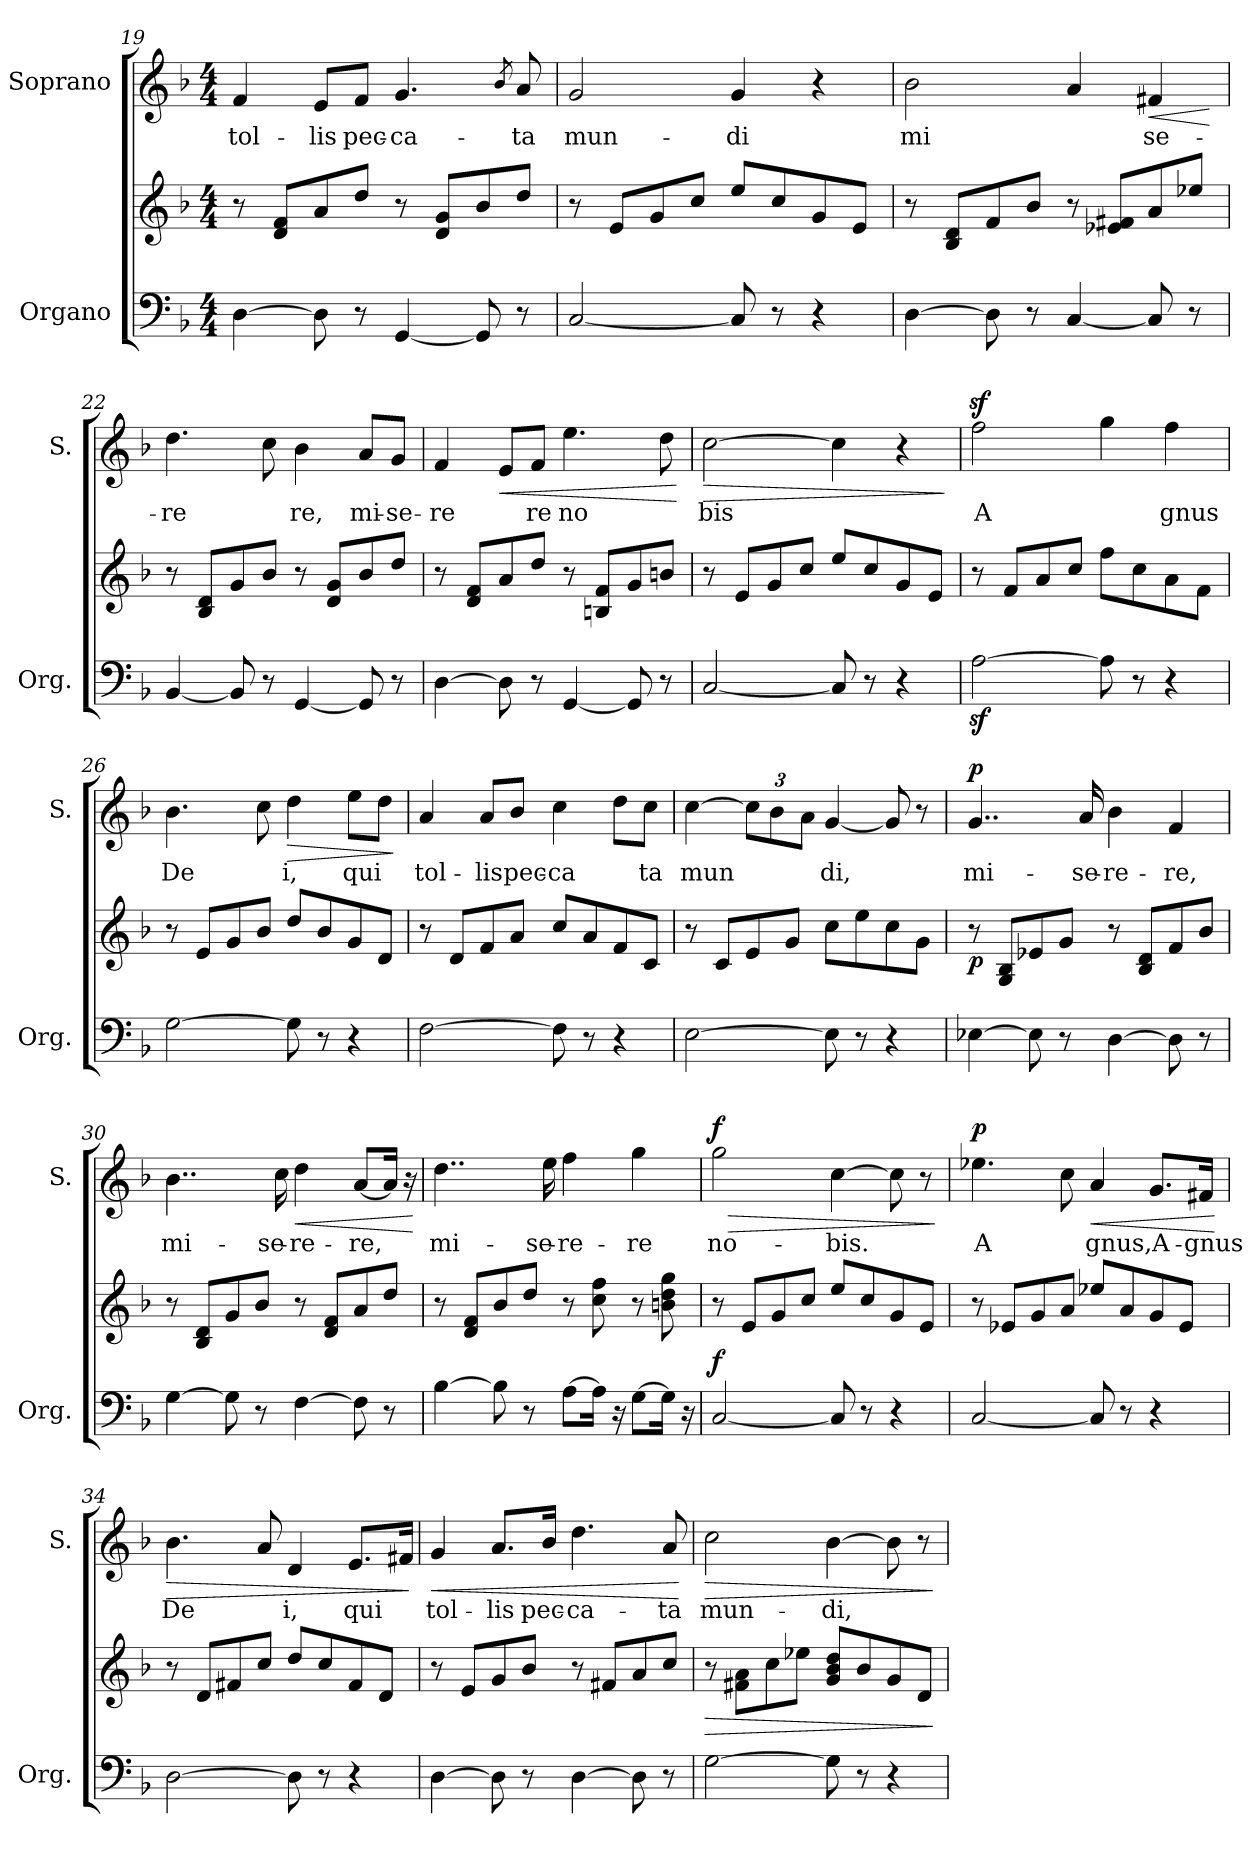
**kern	**kern	**dynam	**kern	**text	**dynam
*part2	*part2	*part2	*part1	*part1	*part1
*staff3	*staff2	*staff2/3	*staff1	*staff1	*staff1
*I"Organo	*	*	*I"Soprano	*	*
*I'Org.	*	*	*I'S.	*	*
*clefF4	*clefG2	*	*clefG2	*	*
*k[b-]	*k[b-]	*	*k[b-]	*	*
*M4/4	*M4/4	*	*M4/4	*	*
=19	=19	=19	=19	=19	=19
!	!	!	!	!LO:LY:b	!
[4D\	8r	.	4f/	tol-	.
.	8d/ 8f/L	.	.	.	.
!	!	!	!	!LO:LY:b	!
8D\]	8a/	.	8e/L	-lis	.
!	!	!	!	!LO:LY:b	!
8r	8dd/J	.	8f/J	pec-	.
!	!	!	!	!LO:LY:b	!
[4GG/	8r	.	4.g/	-ca-	.
.	8d/ 8g/L	.	.	.	.
8GG/]	8b-/	.	.	.	.
.	.	.	8qb-/	.	.
!	!	!	!	!LO:LY:b	!
8r	8dd/J	.	8a/	-ta	.
=20	=20	=20	=20	=20	=20
!	!	!	!	!LO:LY:b	!
[2C/	8r	.	2g/	mun-	.
.	8e/L	.	.	.	.
.	8g/	.	.	.	.
.	8cc/J	.	.	.	.
!	!	!	!	!LO:LY:b	!
8C/]	8ee/L	.	4g/	-di	.
8r	8cc/	.	.	.	.
4r	8g/	.	4r	.	.
.	8e/J	.	.	.	.
=21	=21	=21	=21	=21	=21
!	!	!	!	!LO:LY:b	!
[4D\	8r	.	2b-\	mi	.
.	8B-/ 8d/L	.	.	.	.
8D\]	8f/	.	.	.	.
8r	8b-/J	.	.	.	.
!	!	!	!	!LO:LY:b	!
[4C/	8r	.	4a/	-	.
.	8e-X/ 8f#X/L	.	.	.	.
!	!	!	!	!LO:LY:b	!LO:HP:b
8C/]	8a/	.	4f#X/	se-	<
8r	8ee-X/J	.	.	.	.
.	.	.	.	.	[
!!LO:LB:g=z
=22	=22	=22	=22	=22	=22
!	!	!	!	!LO:LY:b	!
[4BB-/	8r	.	4.dd\	-re	.
.	8B-/ 8d/L	.	.	.	.
8BB-/]	8g/	.	.	.	.
!	!	!	!	!LO:LY:b	!
8r	8b-/J	.	8cc\	-	.
!	!	!	!	!LO:LY:b	!
[4GG/	8r	.	4b-\	re,	.
.	8d/ 8g/L	.	.	.	.
!	!	!	!	!LO:LY:b	!
8GG/]	8b-/	.	8a/L	mi-	.
!	!	!	!	!LO:LY:b	!
8r	8dd/J	.	8g/J	-se-	.
=23	=23	=23	=23	=23	=23
!	!	!	!	!LO:LY:b	!
[4D\	8r	.	4f/	-re	.
.	8d/ 8f/L	.	.	.	.
!	!	!	!	!LO:LY:b	!LO:HP:b
8D\]	8a/	.	8e/L	-	<
!	!	!	!	!LO:LY:b	!
8r	8dd/J	.	8f/J	re	.
!	!	!	!	!LO:LY:b	!
[4GG/	8r	.	4.ee\	no	.
.	8Bn/ 8f/L	.	.	.	.
8GG/]	8g/	.	.	.	.
!	!	!	!	!LO:LY:b	!
8r	8bn/J	.	8dd\	-	.
.	.	.	.	.	[
=24	=24	=24	=24	=24	=24
!	!	!	!	!LO:LY:b	!LO:HP:b
[2C/	8r	.	[2cc\	bis	>
.	8e/L	.	.	.	.
.	8g/	.	.	.	.
.	8cc/J	.	.	.	.
8C/]	8ee/L	.	4cc\]	.	.
8r	8cc/	.	.	.	.
4r	8g/	.	4r	.	.
.	8e/J	.	.	.	.
.	.	.	.	.	]
=25	=25	=25	=25	=25	=25
!	!	!	!	!LO:LY:b	!
[2Az>\	8r	.	2ffz>\	A	.
.	8f/L	.	.	.	.
.	8a/	.	.	.	.
.	8cc/J	.	.	.	.
!	!	!	!	!LO:LY:b	!
8A\]	8ff\L	.	4gg\	-	.
8r	8cc\	.	.	.	.
!	!	!	!	!LO:LY:b	!
4r	8a\	.	4ff\	gnus	.
.	8f\J	.	.	.	.
!!LO:LB:g=z
=26	=26	=26	=26	=26	=26
!	!	!	!	!LO:LY:b	!
[2G\	8r	.	4.b-\	De	.
.	8e/L	.	.	.	.
.	8g/	.	.	.	.
!	!	!	!	!LO:LY:b	!
.	8b-/J	.	8cc\	-	.
!	!	!	!	!LO:LY:b	!LO:HP:b
8G\]	8dd/L	.	4dd\	i,	>
8r	8b-/	.	.	.	.
!	!	!	!	!LO:LY:b	!
4r	8g/	.	8ee\L	qui	.
!	!	!	!	!LO:LY:b	!
.	8d/J	.	8dd\J	-	.
.	.	.	.	.	]
=27	=27	=27	=27	=27	=27
!	!	!	!	!LO:LY:b	!
[2F\	8r	.	4a/	tol-	.
.	8d/L	.	.	.	.
!	!	!	!	!LO:LY:b	!
.	8f/	.	8a/L	-lis	.
!	!	!	!	!LO:LY:b	!
.	8a/J	.	8b-/J	pec-	.
!	!	!	!	!LO:LY:b	!
8F\]	8cc/L	.	4cc\	-ca	.
8r	8a/	.	.	.	.
!	!	!	!	!LO:LY:b	!
4r	8f/	.	8dd\L	-	.
!	!	!	!	!LO:LY:b	!
.	8c/J	.	8cc\J	ta	.
=28	=28	=28	=28	=28	=28
!	!	!	!	!LO:LY:b	!
[2E\	8r	.	[4cc\	mun	.
.	8c/L	.	.	.	.
*	*	*	*Xbrackettup	*	*
.	8e/	.	12cc\L]	.	.
!	!	!	!	!LO:LY:b	!
.	.	.	12b-\	-	.
.	8g/J	.	.	.	.
!	!	!	!	!LO:LY:b	!
.	.	.	12a\J	-	.
!	!	!	!	!LO:LY:b	!
8E\]	8cc\L	.	[4g/	di,	.
8r	8ee\	.	.	.	.
4r	8cc\	.	8g/]	.	.
.	8g\J	.	8r	.	.
=29	=29	=29	=29	=29	=29
!	!	!LO:DY:b	!	!LO:LY:b	!LO:DY:a
[4E-X\	8r	p	4..g/	mi-	p
.	8G/ 8B-/L	.	.	.	.
8E-\]	8e-X/	.	.	.	.
8r	8g/J	.	.	.	.
!	!	!	!	!LO:LY:b	!
.	.	.	16a/	-se-	.
!	!	!	!	!LO:LY:b	!
[4D\	8r	.	4b-\	-re-	.
.	8B-/ 8d/L	.	.	.	.
!	!	!	!	!LO:LY:b	!
8D\]	8f/	.	4f/	-re,	.
8r	8b-/J	.	.	.	.
!!LO:PB:g=z
=30	=30	=30	=30	=30	=30
!	!	!	!	!LO:LY:b	!
[4G\	8r	.	4..b-\	mi-	.
.	8B-/ 8d/L	.	.	.	.
8G\]	8g/	.	.	.	.
8r	8b-/J	.	.	.	.
!	!	!	!	!LO:LY:b	!
.	.	.	16cc\	-se-	.
!	!	!	!	!LO:LY:b	!LO:HP:b
[4F\	8r	.	4dd\	-re-	<
.	8d/ 8f/L	.	.	.	.
!	!	!	!	!LO:LY:b	!
8F\]	8a/	.	[8a/L	-re,	.
8r	8dd/J	.	16a/Jk]	.	.
.	.	.	16r	.	.
.	.	.	.	.	[
=31	=31	=31	=31	=31	=31
!	!	!	!	!LO:LY:b	!
[4B-\	8r	.	4..dd\	mi-	.
.	8d/ 8f/L	.	.	.	.
8B-\]	8b-/	.	.	.	.
8r	8dd/J	.	.	.	.
!	!	!	!	!LO:LY:b	!
.	.	.	16ee\	-se-	.
!	!	!	!	!LO:LY:b	!
[8A\L	8r	.	4ff\	-re-	.
16A\Jk]	8cc\ 8ff\	.	.	.	.
16r	.	.	.	.	.
!	!	!	!	!LO:LY:b	!
[8G\L	8r	.	4gg\	-re	.
16G\Jk]	8bn\ 8dd\ 8gg\	.	.	.	.
16r	.	.	.	.	.
=32	=32	=32	=32	=32	=32
!	!	!LO:DY:a=2	!	!LO:LY:b	!LO:HP:b
!	!	!	!	!	!LO:DY:n=1:a
[2C/	8r	f	2gg\	no-	> f
.	8e/L	.	.	.	.
.	8g/	.	.	.	.
.	8cc/J	.	.	.	.
!	!	!	!	!LO:LY:b	!
8C/]	8ee/L	.	[4cc\	-bis.	.
8r	8cc/	.	.	.	.
4r	8g/	.	8cc\]	.	.
.	8e/J	.	8r	.	.
.	.	.	.	.	]
=33	=33	=33	=33	=33	=33
!	!	!	!	!LO:LY:b	!LO:DY:a
[2C/	8r	.	4.ee-X\	A	p
.	8e-X/L	.	.	.	.
.	8g/	.	.	.	.
!	!	!	!	!LO:LY:b	!
.	8a/J	.	8cc\	-	.
!	!	!	!	!LO:LY:b	!LO:HP:b
8C/]	8ee-X/L	.	4a/	gnus,	<
8r	8a/	.	.	.	.
!	!	!	!	!LO:LY:b	!
4r	8g/	.	8.g/L	A-	.
.	8e-/J	.	.	.	.
!	!	!	!	!LO:LY:b	!
.	.	.	16f#X/Jk	-gnus	.
.	.	.	.	.	[
!!LO:LB:g=z
=34	=34	=34	=34	=34	=34
!	!	!	!	!LO:LY:b	!LO:HP:b
[2D\	8r	.	4.b-\	De	>
.	8d/L	.	.	.	.
.	8f#X/	.	.	.	.
!	!	!	!	!LO:LY:b	!
.	8cc/J	.	8a/	-	.
!	!	!	!	!LO:LY:b	!
8D\]	8dd/L	.	4d/	i,	.
8r	8cc/	.	.	.	.
!	!	!	!	!LO:LY:b	!
4r	8f#/	.	8.e/L	qui	.
.	8d/J	.	.	.	.
!	!	!	!	!LO:LY:b	!
.	.	.	16f#X/Jk	-	.
.	.	.	.	.	]
=35	=35	=35	=35	=35	=35
!	!	!	!	!LO:LY:b	!LO:HP:b
[4D\	8r	.	4g/	tol-	<
.	8e/L	.	.	.	.
!	!	!	!	!LO:LY:b	!
8D\]	8g/	.	8.a/L	-lis	.
8r	8b-/J	.	.	.	.
!	!	!	!	!LO:LY:b	!
.	.	.	16b-/Jk	pec-	.
!	!	!	!	!LO:LY:b	!
[4D\	8r	.	4.dd\	-ca-	.
.	8f#X/L	.	.	.	.
8D\]	8a/	.	.	.	.
!	!	!	!	!LO:LY:b	!
8r	8cc/J	.	8a/	-ta	.
.	.	.	.	.	[
=36	=36	=36	=36	=36	=36
!	!	!LO:HP:b	!	!LO:LY:b	!LO:HP:b
[2G\	8r	>	2cc\	mun-	>
.	8f#X\ 8a\L	.	.	.	.
.	8cc\	.	.	.	.
.	8ee-X\J	.	.	.	.
!	!	!	!	!LO:LY:b	!
8G\]	8g/ 8b-/ 8dd/L	.	[4b-\	-di,	.
8r	8b-/	.	.	.	.
4r	8g/	.	8b-\]	.	.
.	8d/J	.	8r	.	.
.	.	]	.	.	]
=	=	=	=	=	=
*-	*-	*-	*-	*-	*-
